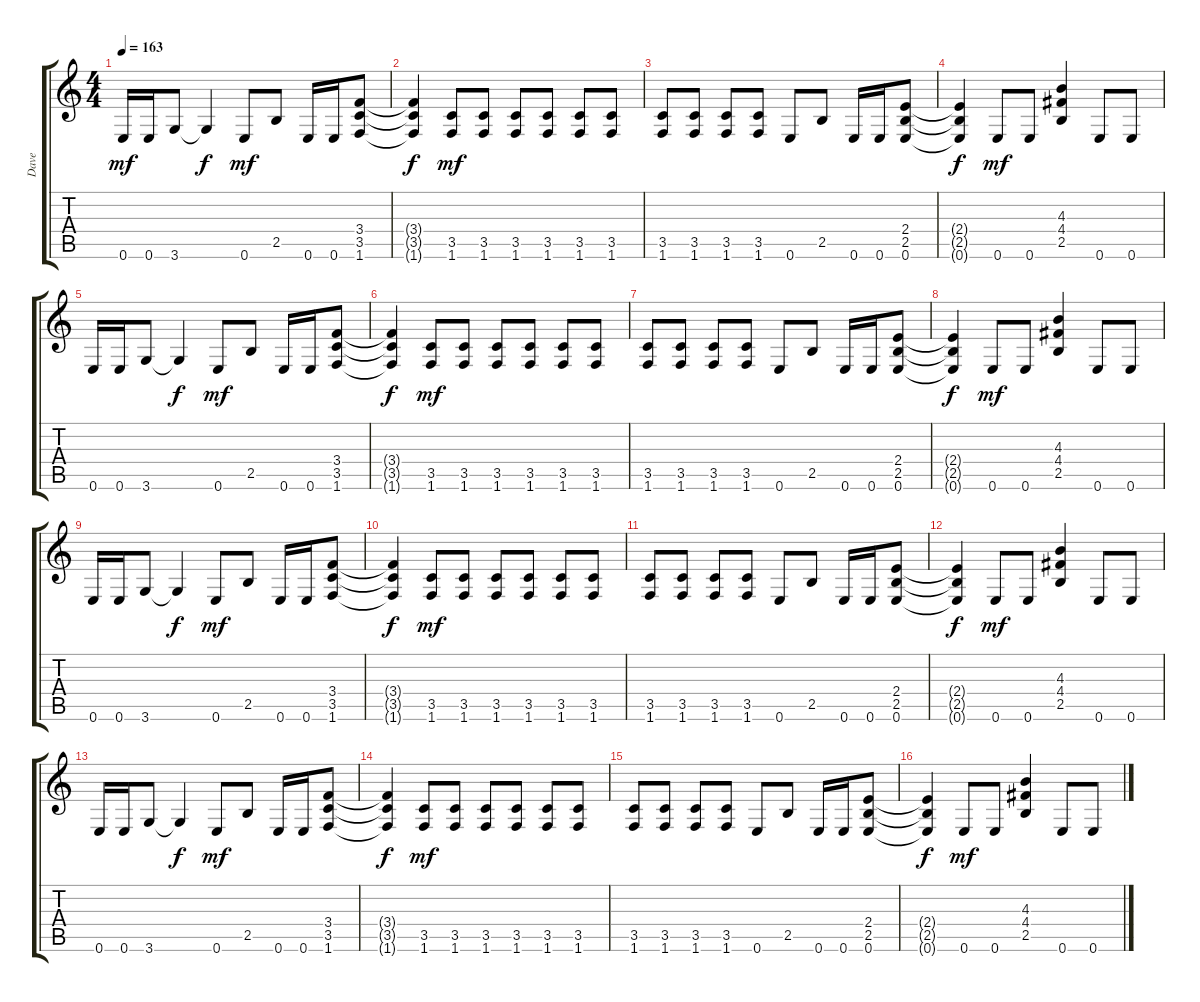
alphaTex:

\track ("Dave" "Dave") {instrument distortionguitar}
\staff {score tabs}
\tuning (E4 B3 G3 D3 A2 E2) {hide}
\ts (4 4)
\tempo 163
\clef g2
\ks c
0.6.16{dy mf} 0.6.16 3.6.8 3.6{t}.4{dy f} 0.6.8{dy mf} 2.5.8 0.6.16 0.6.16 (3.4 3.5 1.6).8 |
(3.4{t} 3.5{t} 1.6{t}).4{dy f} (3.5 1.6).8{dy mf} (3.5 1.6).8 (3.5 1.6).8 (3.5 1.6).8 (3.5 1.6).8 (3.5 1.6).8 |
(3.5 1.6).8 (3.5 1.6).8 (3.5 1.6).8 (3.5 1.6).8 0.6.8 2.5.8 0.6.16 0.6.16 (2.4 2.5 0.6).8 |
(2.4{t} 2.5{t} 0.6{t}).4{dy f} 0.6.8{dy mf} 0.6.8 (4.3 4.4 2.5).4 0.6.8 0.6.8 |
0.6.16 0.6.16 3.6.8 3.6{t}.4{dy f} 0.6.8{dy mf} 2.5.8 0.6.16 0.6.16 (3.4 3.5 1.6).8 |
(3.4{t} 3.5{t} 1.6{t}).4{dy f} (3.5 1.6).8{dy mf} (3.5 1.6).8 (3.5 1.6).8 (3.5 1.6).8 (3.5 1.6).8 (3.5 1.6).8 |
(3.5 1.6).8 (3.5 1.6).8 (3.5 1.6).8 (3.5 1.6).8 0.6.8 2.5.8 0.6.16 0.6.16 (2.4 2.5 0.6).8 |
(2.4{t} 2.5{t} 0.6{t}).4{dy f} 0.6.8{dy mf} 0.6.8 (4.3 4.4 2.5).4 0.6.8 0.6.8 |
0.6.16 0.6.16 3.6.8 3.6{t}.4{dy f} 0.6.8{dy mf} 2.5.8 0.6.16 0.6.16 (3.4 3.5 1.6).8 |
(3.4{t} 3.5{t} 1.6{t}).4{dy f} (3.5 1.6).8{dy mf} (3.5 1.6).8 (3.5 1.6).8 (3.5 1.6).8 (3.5 1.6).8 (3.5 1.6).8 |
(3.5 1.6).8 (3.5 1.6).8 (3.5 1.6).8 (3.5 1.6).8 0.6.8 2.5.8 0.6.16 0.6.16 (2.4 2.5 0.6).8 |
(2.4{t} 2.5{t} 0.6{t}).4{dy f} 0.6.8{dy mf} 0.6.8 (4.3 4.4 2.5).4 0.6.8 0.6.8 |
0.6.16 0.6.16 3.6.8 3.6{t}.4{dy f} 0.6.8{dy mf} 2.5.8 0.6.16 0.6.16 (3.4 3.5 1.6).8 |
(3.4{t} 3.5{t} 1.6{t}).4{dy f} (3.5 1.6).8{dy mf} (3.5 1.6).8 (3.5 1.6).8 (3.5 1.6).8 (3.5 1.6).8 (3.5 1.6).8 |
(3.5 1.6).8 (3.5 1.6).8 (3.5 1.6).8 (3.5 1.6).8 0.6.8 2.5.8 0.6.16 0.6.16 (2.4 2.5 0.6).8 |
(2.4{t} 2.5{t} 0.6{t}).4{dy f} 0.6.8{dy mf} 0.6.8 (4.3 4.4 2.5).4 0.6.8 0.6.8
